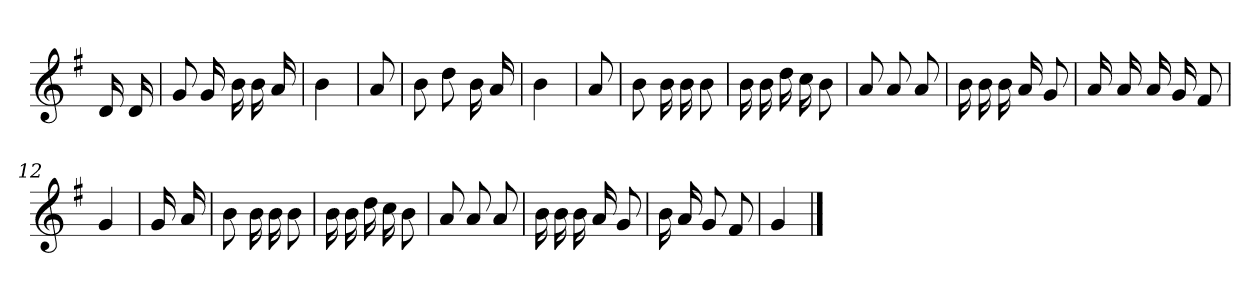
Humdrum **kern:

**kern
*part1
*staff1
*clefG2
*k[f#]
*G:
=
16d
16d
=1
8g
16g
16b
16b
16a
=2
4b
=3
8a
=4
8b
8dd
16b
16a
=5
4b
=6
8a
=7
8b
16b
16b
8b
=8
16b
16b
16dd
16cc
8b
=9
8a
8a
8a
=10
16b
16b
16b
16a
8g
=11
16a
16a
16a
16g
8f#
=12
4g
=13
16g
16a
=14
8b
16b
16b
8b
=15
16b
16b
16dd
16cc
8b
=16
8a
8a
8a
=17
16b
16b
16b
16a
8g
=18
16b
16a
8g
8f#
=19
4g
==
*-
